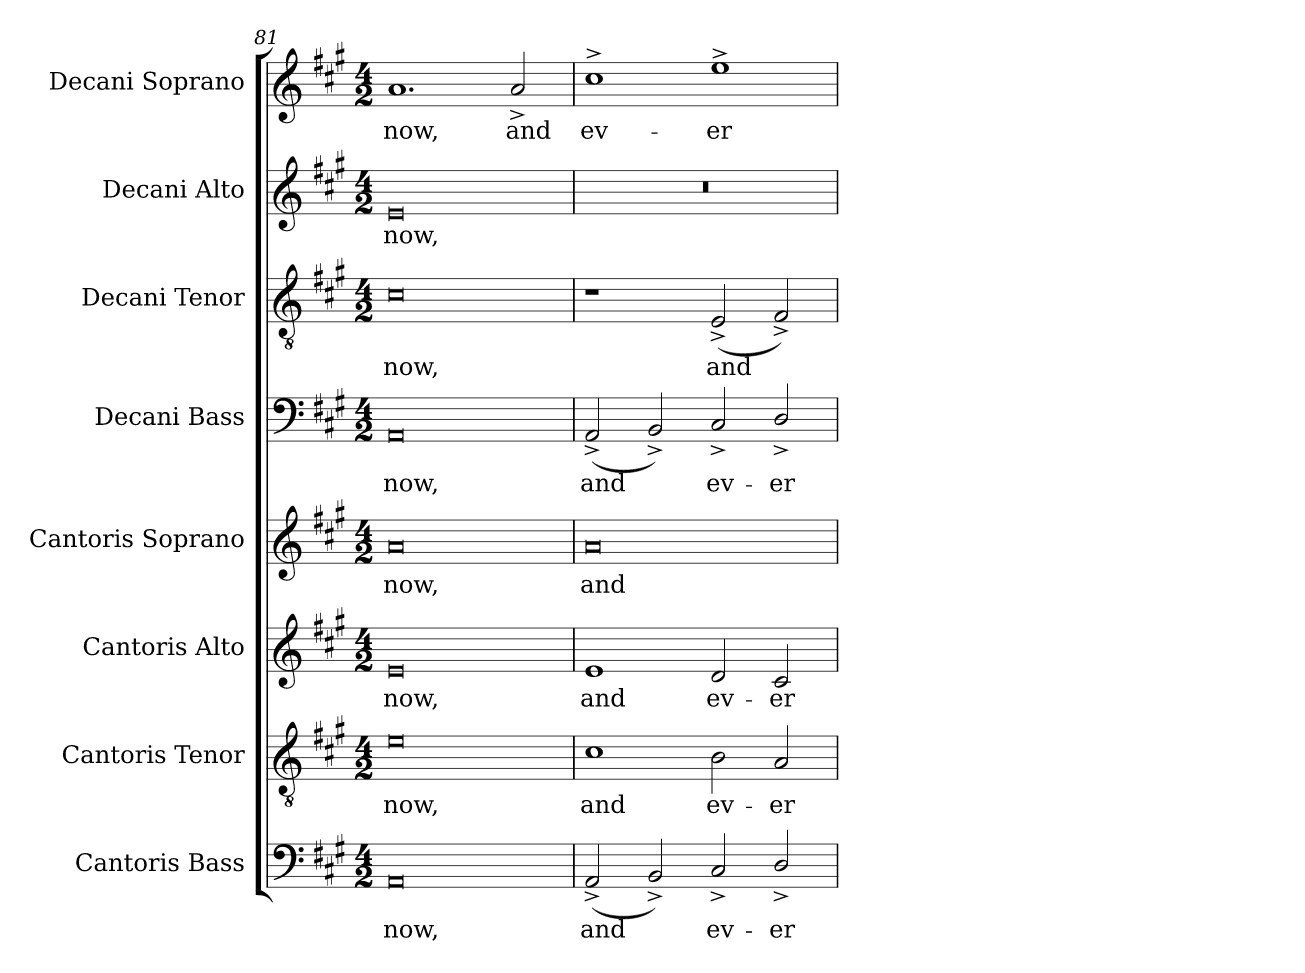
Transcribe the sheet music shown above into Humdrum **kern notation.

**kern	**text	**kern	**text	**kern	**text	**kern	**text	**kern	**text	**kern	**text	**kern	**text	**kern	**text
*part8	*part8	*part7	*part7	*part6	*part6	*part5	*part5	*part4	*part4	*part3	*part3	*part2	*part2	*part1	*part1
*staff8	*staff8	*staff7	*staff7	*staff6	*staff6	*staff5	*staff5	*staff4	*staff4	*staff3	*staff3	*staff2	*staff2	*staff1	*staff1
*I"Cantoris Bass	*	*I"Cantoris Tenor	*	*I"Cantoris Alto	*	*I"Cantoris Soprano	*	*I"Decani Bass	*	*I"Decani Tenor	*	*I"Decani Alto	*	*I"Decani Soprano	*
*I'Can B.	*	*I'Can T.	*	*I'Can A.	*	*I'Can S.	*	*I'Dec B.	*	*I'Dec T.	*	*I'Dec A.	*	*I'Dec S.	*
*clefF4	*	*clefGv2	*	*clefG2	*	*clefG2	*	*clefF4	*	*clefGv2	*	*clefG2	*	*clefG2	*
*	*	*ITrd7c12	*	*	*	*	*	*	*	*ITrd7c12	*	*	*	*	*
*k[f#c#g#]	*	*k[f#c#g#]	*	*k[f#c#g#]	*	*k[f#c#g#]	*	*k[f#c#g#]	*	*k[f#c#g#]	*	*k[f#c#g#]	*	*k[f#c#g#]	*
*A:	*	*A:	*	*A:	*	*A:	*	*A:	*	*A:	*	*A:	*	*A:	*
*M4/2	*	*M4/2	*	*M4/2	*	*M4/2	*	*M4/2	*	*M4/2	*	*M4/2	*	*M4/2	*
=81	=81	=81	=81	=81	=81	=81	=81	=81	=81	=81	=81	=81	=81	=81	=81
!	!LO:LY:b:color=#000000	!	!	!	!	!	!	!	!	!	!	!	!	!	!
!	!	!	!LO:LY:b:color=#000000	!	!	!	!	!	!	!	!	!	!	!	!
!	!	!	!	!	!LO:LY:b:color=#000000	!	!	!	!	!	!	!	!	!	!
!	!	!	!	!	!	!	!LO:LY:b:color=#000000	!	!	!	!	!	!	!	!
!	!	!	!	!	!	!	!	!	!LO:LY:b:color=#000000	!	!	!	!	!	!
!	!	!	!	!	!	!	!	!	!	!	!LO:LY:b:color=#000000	!	!	!	!
!	!	!	!	!	!	!	!	!	!	!	!	!	!LO:LY:b:color=#000000	!	!
!	!	!	!	!	!	!	!	!	!	!	!	!	!	!	!LO:LY:b:color=#000000
0AAi	now,	0Ei	now,	0ei	now,	0ai	now,	0AAi	now,	0C#i	now,	0ei	now,	1.ai	now,
!	!	!	!	!	!	!	!	!	!	!	!	!	!	!	!LO:LY:b:color=#000000
.	.	.	.	.	.	.	.	.	.	.	.	.	.	2a^i/	and
!!LO:PB:g=z
=82	=82	=82	=82	=82	=82	=82	=82	=82	=82	=82	=82	=82	=82	=82	=82
!	!LO:LY:b:color=#000000	!	!	!	!	!	!	!	!	!	!	!	!	!	!
!	!	!	!LO:LY:b:color=#000000	!	!	!	!	!	!	!	!	!	!	!	!
!	!	!	!	!	!LO:LY:b:color=#000000	!	!	!	!	!	!	!	!	!	!
!	!	!	!	!	!	!	!LO:LY:b:color=#000000	!	!	!	!	!	!	!	!
!	!	!	!	!	!	!	!	!	!LO:LY:b:color=#000000	!	!	!LO:N:vis=1	!	!	!
!	!	!	!	!	!	!	!	!	!	!	!	!	!	!	!LO:LY:b:color=#000000
(2AA^i/	and	1C#i	and	1ei	and	0ai	and	(2AA^i/	and	1r	.	0r	.	1cc#^i	ev-
2BB^i/)	.	.	.	.	.	.	.	2BB^i/)	.	.	.	.	.	.	.
!	!LO:LY:b:color=#000000	!	!	!	!	!	!	!	!	!	!	!	!	!	!
!	!	!	!LO:LY:b:color=#000000	!	!	!	!	!	!	!	!	!	!	!	!
!	!	!	!	!	!LO:LY:b:color=#000000	!	!	!	!	!	!	!	!	!	!
!	!	!	!	!	!	!	!	!	!LO:LY:b:color=#000000	!	!	!	!	!	!
!	!	!	!	!	!	!	!	!	!	!	!LO:LY:b:color=#000000	!	!	!	!
!	!	!	!	!	!	!	!	!	!	!	!	!	!	!	!LO:LY:b:color=#000000
2C#^i/	ev-	2BBi\	ev-	2di/	ev-	.	.	2C#^i/	ev-	(2EE^i/	and	.	.	1ee^i	-er
!	!LO:LY:b:color=#000000	!	!	!	!	!	!	!	!	!	!	!	!	!	!
!	!	!	!LO:LY:b:color=#000000	!	!	!	!	!	!	!	!	!	!	!	!
!	!	!	!	!	!LO:LY:b:color=#000000	!	!	!	!	!	!	!	!	!	!
!	!	!	!	!	!	!	!	!	!LO:LY:b:color=#000000	!	!	!	!	!	!
2D^i/	-er	2AAi/	-er	2c#i/	-er	.	.	2D^i/	-er	2FF#^i/)	.	.	.	.	.
=	=	=	=	=	=	=	=	=	=	=	=	=	=	=	=
*-	*-	*-	*-	*-	*-	*-	*-	*-	*-	*-	*-	*-	*-	*-	*-
